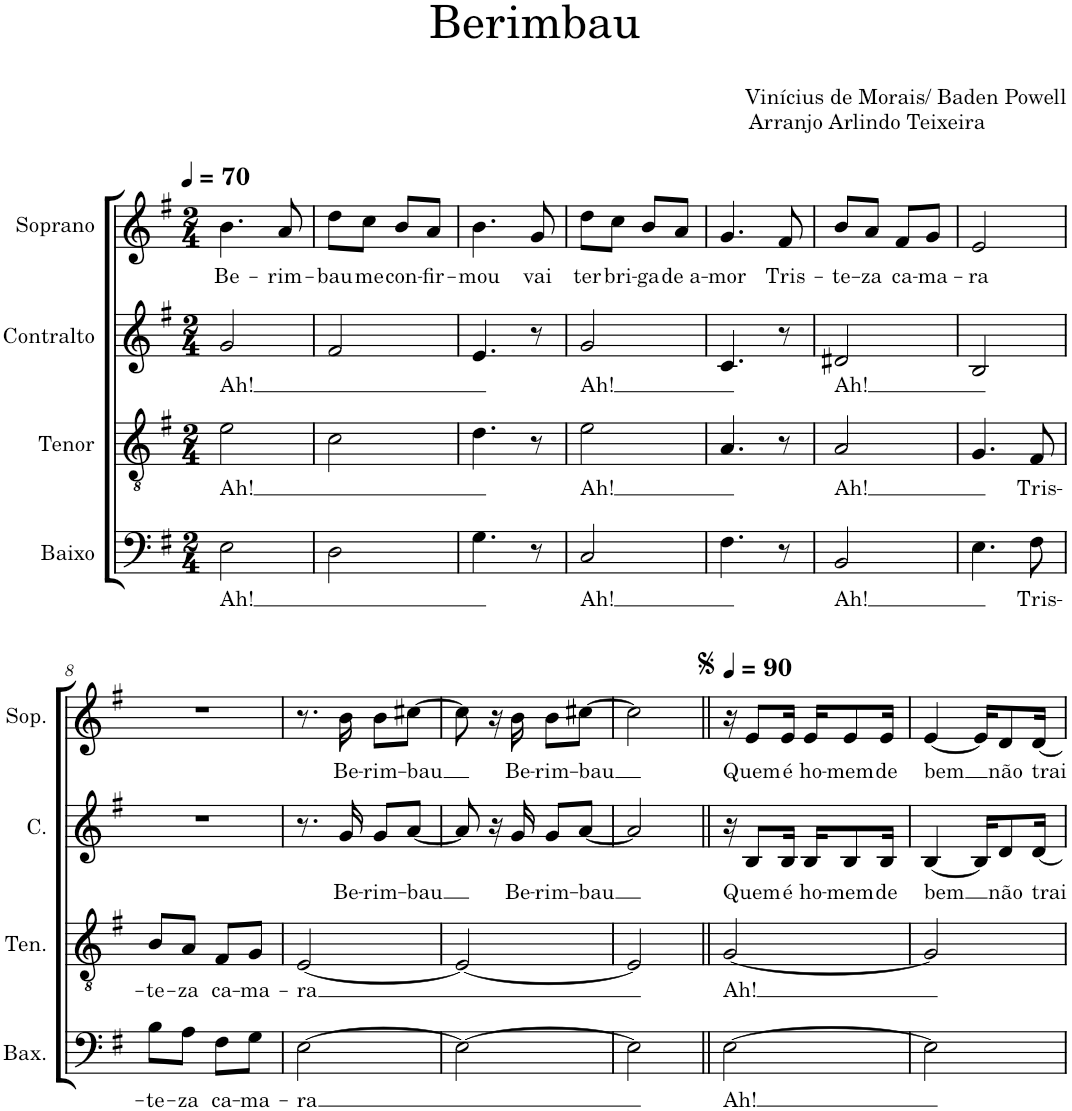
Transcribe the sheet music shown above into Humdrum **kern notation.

**kern	**text	**kern	**text	**kern	**text	**kern	**text
*part4	*part4	*part3	*part3	*part2	*part2	*part1	*part1
*staff4	*staff4	*staff3	*staff3	*staff2	*staff2	*staff1	*staff1
*I"Baixo	*	*I"Tenor	*	*I"Contralto	*	*I"Soprano	*
*I'Bax.	*	*I'Ten.	*	*I'C.	*	*I'Sop.	*
*clefF4	*	*clefGv2	*	*clefG2	*	*clefG2	*
*k[f#]	*	*k[f#]	*	*k[f#]	*	*k[f#]	*
*M2/4	*	*M2/4	*	*M2/4	*	*M2/4	*
*MM70	*	*MM70	*	*MM70	*	*MM70	*
=1	=1	=1	=1	=1	=1	=1	=1
!	!LO:LY:b	!	!LO:LY:b	!	!LO:LY:b	!	!LO:LY:b
2E\	Ah!	2e\	Ah!	2g/	Ah!	4.b\	Be-
!	!	!	!	!	!	!	!LO:LY:b
.	.	.	.	.	.	8a/	-rim-
=2	=2	=2	=2	=2	=2	=2	=2
!	!	!	!	!	!	!	!LO:LY:b
2D\	.	2c\	.	2f#/	.	8dd\L	-bau
!	!	!	!	!	!	!	!LO:LY:b
.	.	.	.	.	.	8cc\J	me
!	!	!	!	!	!	!	!LO:LY:b
.	.	.	.	.	.	8b/L	con-
!	!	!	!	!	!	!	!LO:LY:b
.	.	.	.	.	.	8a/J	-fir-
=3	=3	=3	=3	=3	=3	=3	=3
!	!	!	!	!	!	!	!LO:LY:b
4.G\	.	4.d\	.	4.e/	.	4.b\	-mou
!	!	!	!	!	!	!	!LO:LY:b
8r	.	8r	.	8r	.	8g/	vai
=4	=4	=4	=4	=4	=4	=4	=4
!	!LO:LY:b	!	!LO:LY:b	!	!LO:LY:b	!	!LO:LY:b
2C/	Ah!	2e\	Ah!	2g/	Ah!	8dd\L	ter
!	!	!	!	!	!	!	!LO:LY:b
.	.	.	.	.	.	8cc\J	bri-
!	!	!	!	!	!	!	!LO:LY:b
.	.	.	.	.	.	8b/L	-ga
!	!	!	!	!	!	!	!LO:LY:b
.	.	.	.	.	.	8a/J	de a-
=5	=5	=5	=5	=5	=5	=5	=5
!	!	!	!	!	!	!	!LO:LY:b
4.F#\	.	4.A/	.	4.c/	.	4.g/	-mor
!	!	!	!	!	!	!	!LO:LY:b
8r	.	8r	.	8r	.	8f#/	Tris-
=6	=6	=6	=6	=6	=6	=6	=6
!	!LO:LY:b	!	!LO:LY:b	!	!LO:LY:b	!	!LO:LY:b
2BB/	Ah!	2A/	Ah!	2d#X/	Ah!	8b/L	-te-
!	!	!	!	!	!	!	!LO:LY:b
.	.	.	.	.	.	8a/J	-za
!	!	!	!	!	!	!	!LO:LY:b
.	.	.	.	.	.	8f#/L	ca-
!	!	!	!	!	!	!	!LO:LY:b
.	.	.	.	.	.	8g/J	-ma-
=7	=7	=7	=7	=7	=7	=7	=7
!	!	!	!	!	!	!	!LO:LY:b
4.E\	.	4.G/	.	2B/	.	2e/	-ra
!	!LO:LY:b	!	!LO:LY:b	!	!	!	!
8F#\	Tris-	8F#/	Tris-	.	.	.	.
!!LO:LB:g=z
=8	=8	=8	=8	=8	=8	=8	=8
!	!LO:LY:b	!	!LO:LY:b	!	!	!	!
8B\L	-te-	8B/L	-te-	2r	.	2r	.
!	!LO:LY:b	!	!LO:LY:b	!	!	!	!
8A\J	-za	8A/J	-za	.	.	.	.
!	!LO:LY:b	!	!LO:LY:b	!	!	!	!
8F#\L	ca-	8F#/L	ca-	.	.	.	.
!	!LO:LY:b	!	!LO:LY:b	!	!	!	!
8G\J	-ma-	8G/J	-ma-	.	.	.	.
=9	=9	=9	=9	=9	=9	=9	=9
!	!LO:LY:b	!	!LO:LY:b	!	!	!	!
[2E\	-ra	[2E/	-ra	8.r	.	8.r	.
!	!	!	!	!	!LO:LY:b	!	!LO:LY:b
.	.	.	.	16g/	Be-	16b\	Be-
!	!	!	!	!	!LO:LY:b	!	!LO:LY:b
.	.	.	.	8g/L	-rim-	8b\L	-rim-
!	!	!	!	!	!LO:LY:b	!	!LO:LY:b
.	.	.	.	[8a/J	-bau	[8cc#X\J	-bau
=10	=10	=10	=10	=10	=10	=10	=10
2E\_	.	2E/_	.	8a/]	.	8cc#\]	.
.	.	.	.	16r	.	16r	.
!	!	!	!	!	!LO:LY:b	!	!LO:LY:b
.	.	.	.	16g/	Be-	16b\	Be-
!	!	!	!	!	!LO:LY:b	!	!LO:LY:b
.	.	.	.	8g/L	-rim-	8b\L	-rim-
!	!	!	!	!	!LO:LY:b	!	!LO:LY:b
.	.	.	.	[8a/J	-bau	[8cc#X\J	-bau
=11	=11	=11	=11	=11	=11	=11	=11
2E\]	.	2E/]	.	2a/]	.	2cc#\]	.
=12||	=12||	=12||	=12||	=12||	=12||	=12||	=12||
*	*	*	*	*	*	*MM90	*
!	!LO:LY:b	!	!LO:LY:b	!	!	!	!
[2E\	Ah!	[2G/	Ah!	16r	.	16r	.
!	!	!	!	!	!LO:LY:b	!	!LO:LY:b
.	.	.	.	8B/L	Quem	8e/L	Quem
!	!	!	!	!	!LO:LY:b	!	!LO:LY:b
.	.	.	.	16B/Jk	é	16e/Jk	é
!	!	!	!	!	!LO:LY:b	!	!LO:LY:b
.	.	.	.	16B/KL	ho-	16e/KL	ho-
!	!	!	!	!	!LO:LY:b	!	!LO:LY:b
.	.	.	.	8B/	-mem	8e/	-mem
!	!	!	!	!	!LO:LY:b	!	!LO:LY:b
.	.	.	.	16B/Jk	de	16e/Jk	de
=13	=13	=13	=13	=13	=13	=13	=13
!	!	!	!	!	!LO:LY:b	!	!LO:LY:b
2E\]	.	2G/]	.	[4B/	bem	[4e/	bem
.	.	.	.	16B/KL]	.	16e/KL]	.
!	!	!	!	!	!LO:LY:b	!	!LO:LY:b
.	.	.	.	8d/	não	8d/	não
!	!	!	!	!	!LO:LY:b	!	!LO:LY:b
.	.	.	.	[16d/Jk	trai	[16d/Jk	trai
=	=	=	=	=	=	=	=
*-	*-	*-	*-	*-	*-	*-	*-
